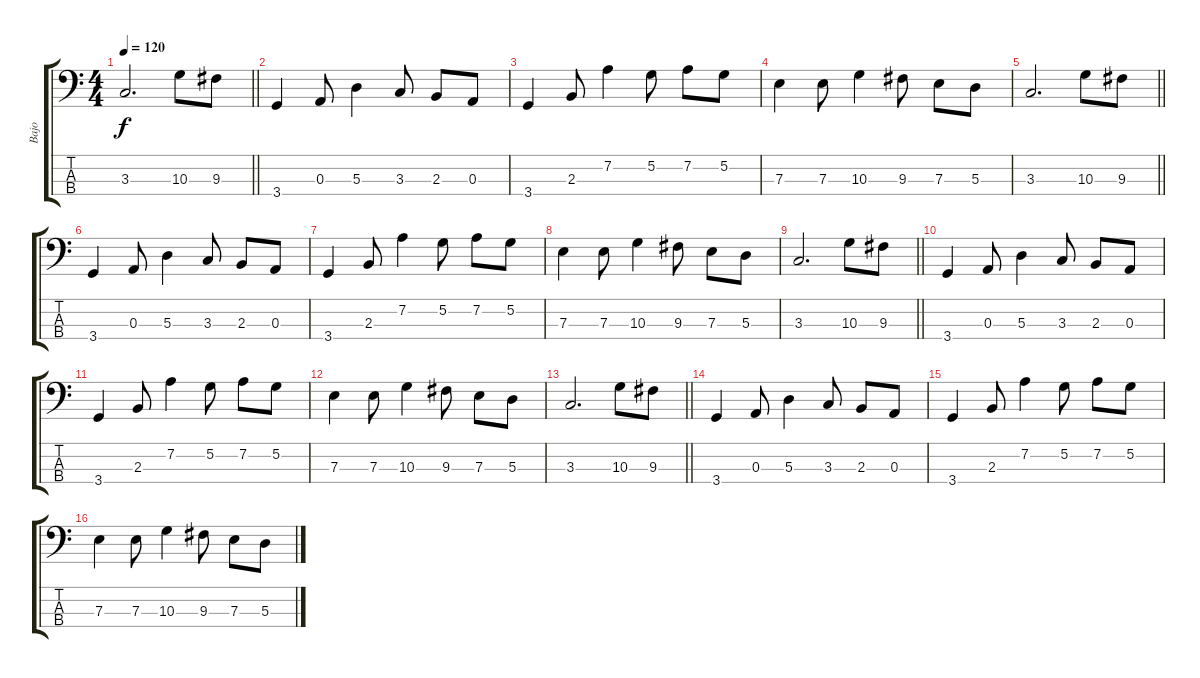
\track ("Bajo" "Bajo") {instrument electricbassfinger}
\staff {score tabs}
\tuning (G2 D2 A1 E1) {hide}
\ts (4 4)
\tempo 120
\clef f4
\barLineRight lightlight
\ks c
3.3.2{d dy f} 10.3.8 9.3.8 |
3.4.4 0.3.8 5.3.4 3.3.8 2.3.8 0.3.8 |
3.4.4 2.3.8 7.2.4 5.2.8 7.2.8 5.2.8 |
7.3.4 7.3.8 10.3.4 9.3.8 7.3.8 5.3.8 |
\barLineRight lightlight
3.3.2{d} 10.3.8 9.3.8 |
3.4.4 0.3.8 5.3.4 3.3.8 2.3.8 0.3.8 |
3.4.4 2.3.8 7.2.4 5.2.8 7.2.8 5.2.8 |
7.3.4 7.3.8 10.3.4 9.3.8 7.3.8 5.3.8 |
\barLineRight lightlight
3.3.2{d} 10.3.8 9.3.8 |
3.4.4 0.3.8 5.3.4 3.3.8 2.3.8 0.3.8 |
3.4.4 2.3.8 7.2.4 5.2.8 7.2.8 5.2.8 |
7.3.4 7.3.8 10.3.4 9.3.8 7.3.8 5.3.8 |
\barLineRight lightlight
3.3.2{d} 10.3.8 9.3.8 |
3.4.4 0.3.8 5.3.4 3.3.8 2.3.8 0.3.8 |
3.4.4 2.3.8 7.2.4 5.2.8 7.2.8 5.2.8 |
7.3.4 7.3.8 10.3.4 9.3.8 7.3.8 5.3.8
